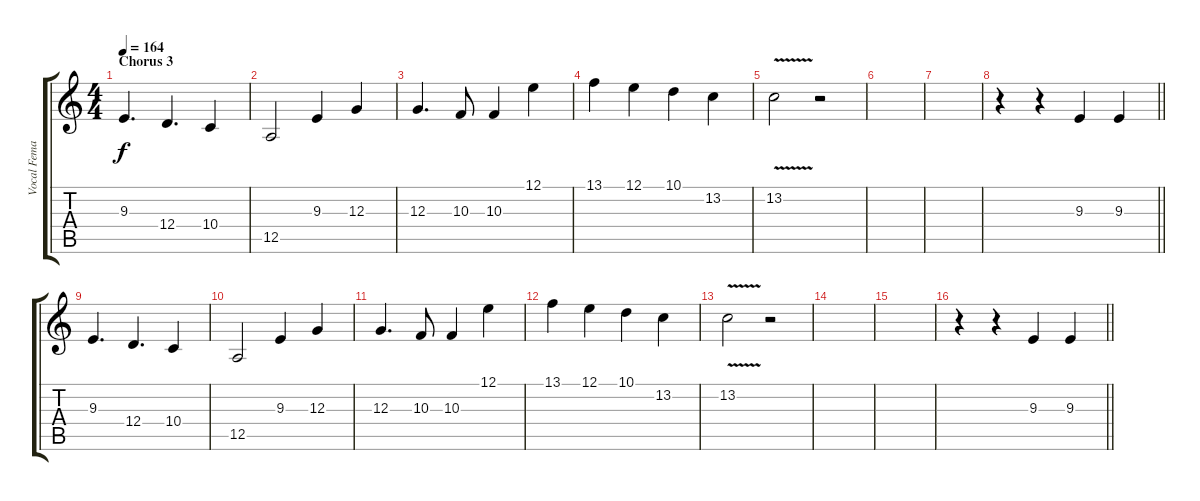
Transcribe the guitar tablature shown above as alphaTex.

\track ("Vocal Female" "Vocal Fema") {instrument lead1square}
\staff {score tabs}
\tuning (E4 B3 G3 D3 A2 E2) {hide}
\ts (4 4)
\section ("" "Chorus 3")
\tempo 164
\clef g2
\ks c
9.3.4{d dy f} 12.4.4{d} 10.4.4 |
12.5.2 9.3.4 12.3.4 |
12.3.4{d} 10.3.8 10.3.4 12.1.4 |
13.1.4 12.1.4 10.1.4 13.2.4 |
13.2{v}.2 r.2 |
|
|
\barLineRight lightlight
r.4 r.4 9.3.4 9.3.4 |
9.3.4{d} 12.4.4{d} 10.4.4 |
12.5.2 9.3.4 12.3.4 |
12.3.4{d} 10.3.8 10.3.4 12.1.4 |
13.1.4 12.1.4 10.1.4 13.2.4 |
13.2{v}.2 r.2 |
|
|
\barLineRight lightlight
r.4 r.4 9.3.4 9.3.4
